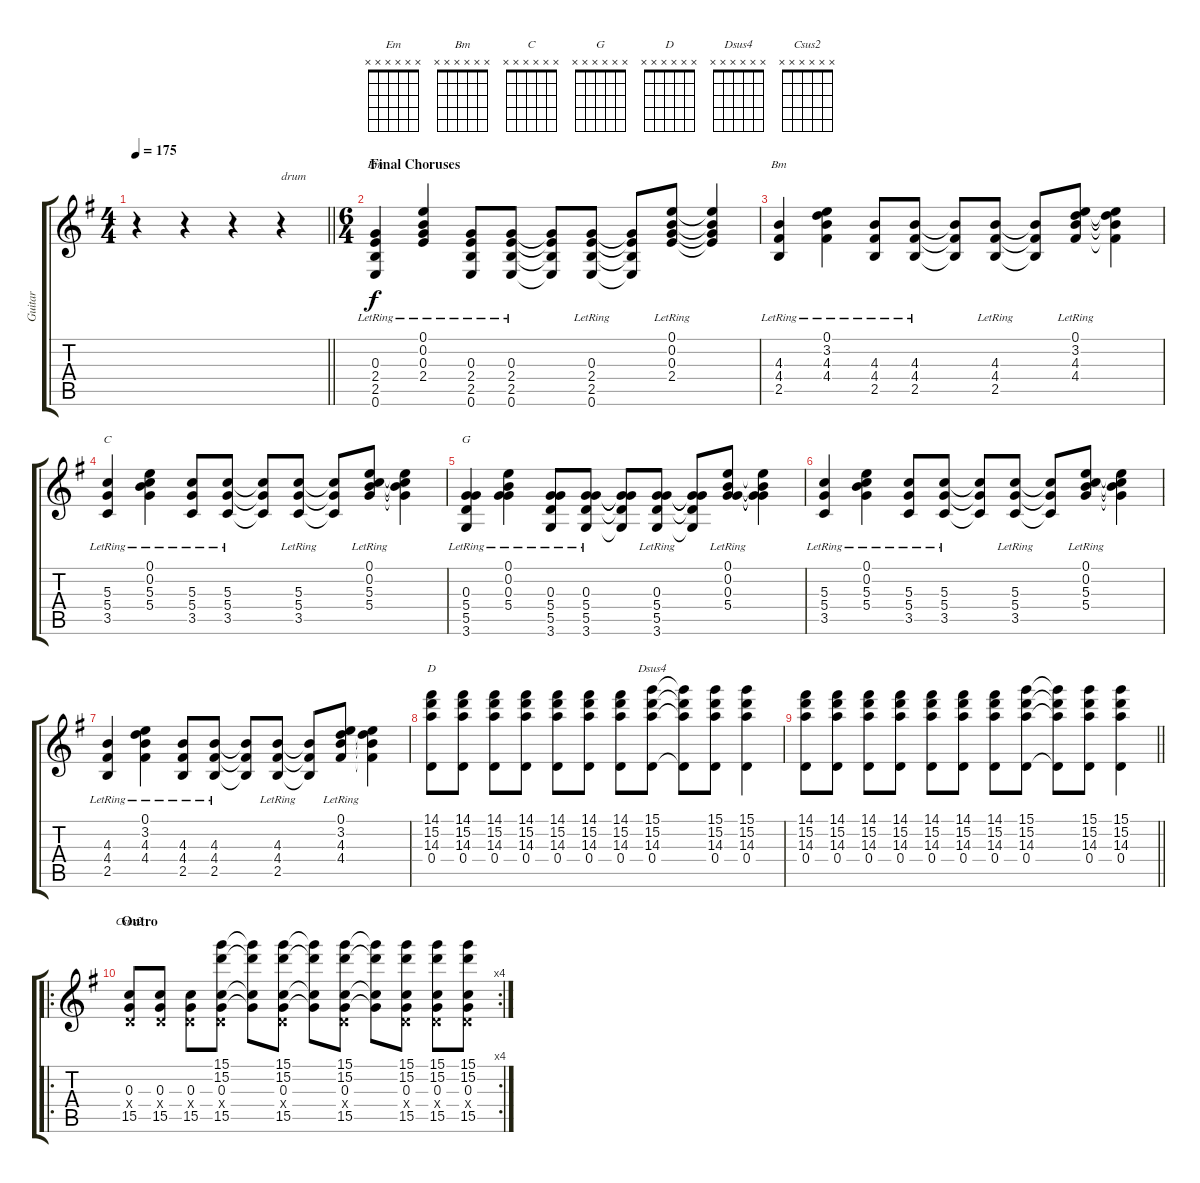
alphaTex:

\track ("Guitar" "Guitar") {instrument overdrivenguitar}
\staff {score tabs}
\tuning (E4 B3 G3 D3 A2 E2) {hide}
\chord ("Em" x x x x x x)
\chord ("Bm" x x x x x x)
\chord ("C" x x x x x x)
\chord ("G" x x x x x x)
\chord ("D" x x x x x x)
\chord ("Dsus4" x x x x x x)
\chord ("Csus2" x x x x x x)
\ts (4 4)
\tempo 175
\clef g2
\barLineRight lightlight
\ks eminor
r.4{dy f} r.4 r.4 r.4{txt "drum"} |
\ts (6 4)
\section ("" "Final Choruses")
(0.3{lr} 2.4{lr} 2.5{lr} 0.6{lr}).4{ch "Em"} (0.1{lr} 0.2{lr} 0.3{lr} 2.4{lr}).4 (0.3{lr} 2.4{lr} 2.5{lr} 0.6{lr}).8 (0.3{lr} 2.4{lr} 2.5{lr} 0.6{lr}).8 (0.3{t} 2.4{t} 2.5{t} 0.6{t}).8 (0.3{lr} 2.4{lr} 2.5{lr} 0.6).8{beam split} (0.3{t} 2.4{t} 2.5{t} 0.6{t}).8 (0.1{lr} 0.2{lr} 0.3{lr} 2.4{lr}).8 (0.1{t} 0.2{t} 0.3{t} 2.4{t}).4 |
(4.3{lr} 4.4{lr} 2.5{lr}).4{ch "Bm"} (0.1{lr} 3.2{lr} 4.3{lr} 4.4{lr}).4 (4.3{lr} 4.4{lr} 2.5{lr}).8 (4.3{lr} 4.4{lr} 2.5{lr}).8 (4.3{t} 4.4{t} 2.5{t}).8 (4.3{lr} 4.4{lr} 2.5{lr}).8{beam split} (4.3{t} 4.4{t} 2.5{t}).8 (0.1{lr} 3.2 4.3{lr} 4.4{lr}).8 (0.1{t} 3.2{t} 4.3{t} 4.4{t}).4 |
(5.3{lr} 5.4{lr} 3.5{lr}).4{ch "C"} (0.1{lr} 0.2{lr} 5.3{lr} 5.4{lr}).4 (5.3{lr} 5.4{lr} 3.5{lr}).8 (5.3{lr} 5.4{lr} 3.5{lr}).8 (5.3{t} 5.4{t} 3.5{t}).8 (5.3{lr} 5.4{lr} 3.5{lr}).8{beam split} (5.3{t} 5.4{t} 3.5{t}).8 (0.1{lr} 0.2{lr} 5.3{lr} 5.4{lr}).8 (0.1{t} 0.2{t} 5.3{t} 5.4{t}).4 |
(0.3{lr} 5.4{lr} 5.5{lr} 3.6{lr}).4{ch "G"} (0.1{lr} 0.2{lr} 0.3{lr} 5.4{lr}).4 (0.3{lr} 5.4{lr} 5.5{lr} 3.6{lr}).8 (0.3{lr} 5.4{lr} 5.5{lr} 3.6{lr}).8 (0.3{t} 5.4{t} 5.5{t} 3.6{t}).8 (0.3{lr} 5.4{lr} 5.5{lr} 3.6).8{beam split} (0.3{t} 5.4{t} 5.5{t} 3.6{t}).8 (0.1{lr} 0.2{lr} 0.3{lr} 5.4{lr}).8 (0.1{t} 0.2{t} 0.3{t} 5.4{t}).4 |
(5.3{lr} 5.4{lr} 3.5{lr}).4 (0.1{lr} 0.2{lr} 5.3{lr} 5.4{lr}).4 (5.3{lr} 5.4{lr} 3.5{lr}).8 (5.3{lr} 5.4{lr} 3.5{lr}).8 (5.3{t} 5.4{t} 3.5{t}).8 (5.3{lr} 5.4{lr} 3.5{lr}).8{beam split} (5.3{t} 5.4{t} 3.5{t}).8 (0.1{lr} 0.2{lr} 5.3{lr} 5.4{lr}).8 (0.1{t} 0.2{t} 5.3{t} 5.4{t}).4 |
(4.3{lr} 4.4{lr} 2.5{lr}).4 (0.1{lr} 3.2{lr} 4.3{lr} 4.4{lr}).4 (4.3{lr} 4.4{lr} 2.5{lr}).8 (4.3{lr} 4.4{lr} 2.5{lr}).8 (4.3{t} 4.4{t} 2.5{t}).8 (4.3{lr} 4.4{lr} 2.5).8{beam split} (4.3{t} 4.4{t} 2.5{t}).8 (0.1{lr} 3.2{lr} 4.3{lr} 4.4{lr}).8 (0.1{t} 3.2{t} 4.3{t} 4.4{t}).4 |
(14.1 15.2 14.3 0.4).8{ch "D"} (14.1 15.2 14.3 0.4).8 (14.1 15.2 14.3 0.4).8 (14.1 15.2 14.3 0.4).8 (14.1 15.2 14.3 0.4).8 (14.1 15.2 14.3 0.4).8 (14.1 15.2 14.3 0.4).8 (15.1 15.2 14.3 0.4).8{ch "Dsus4"} (15.1{t} 15.2{t} 14.3{t} 0.4{t}).8 (15.1 15.2 14.3 0.4).8 (15.1 15.2 14.3 0.4).4 |
\barLineRight lightlight
(14.1 15.2 14.3 0.4).8 (14.1 15.2 14.3 0.4).8 (14.1 15.2 14.3 0.4).8 (14.1 15.2 14.3 0.4).8 (14.1 15.2 14.3 0.4).8 (14.1 15.2 14.3 0.4).8 (14.1 15.2 14.3 0.4).8 (15.1 15.2 14.3 0.4).8 (15.1{t} 15.2{t} 14.3{t} 0.4{t}).8 (15.1 15.2 14.3 0.4).8 (15.1 15.2 14.3 0.4).4 |
\ro
\rc 4
\section ("" "Outro")
(0.3 0.4{x} 15.5).8{ch "Csus2"} (0.3 0.4{x} 15.5).8 (0.3 0.4{x} 15.5).8 (15.1 15.2 0.3 0.4{x} 15.5).8 (15.1{t} 15.2{t} 0.3{t} 15.5{t}).8 (15.1 15.2 0.3 0.4{x} 15.5).8 (15.1{t} 15.2{t} 0.3{t} 15.5{t}).8 (15.1 15.2 0.3 0.4{x} 15.5).8 (15.1{t} 15.2{t} 0.3{t} 15.5{t}).8 (15.1 15.2 0.3 0.4{x} 15.5).8{beam split} (15.1 15.2 0.3 0.4{x} 15.5).8 (15.1 15.2 0.3 0.4{x} 15.5).8
